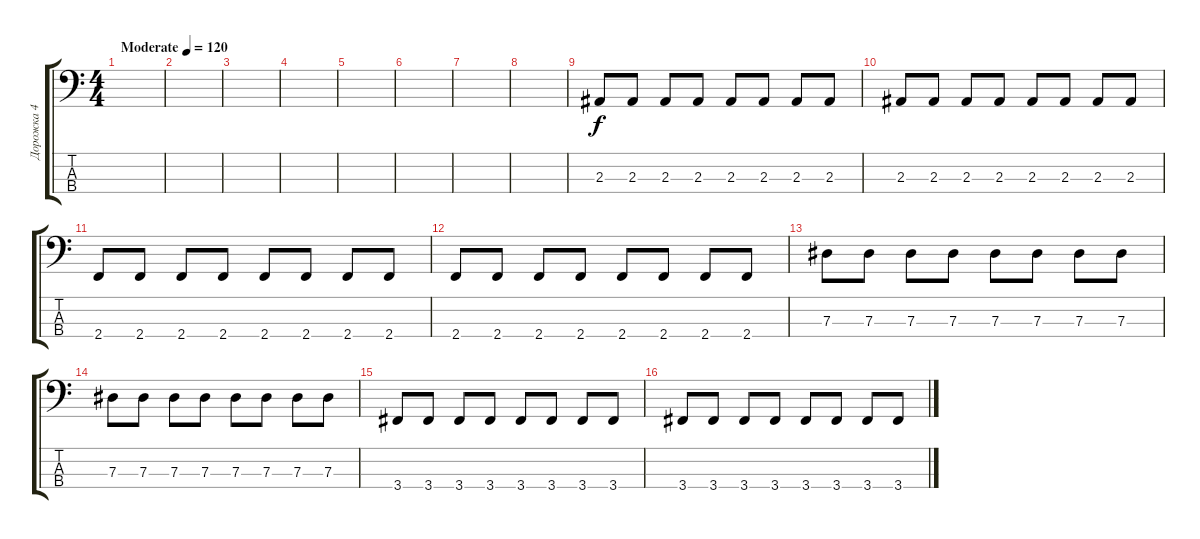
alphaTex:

\track ("Дорожка 4" "Дорожка 4") {instrument electricbassfinger}
\staff {score tabs}
\tuning (Gb2 Db2 Ab1 Eb1) {hide}
\ts (4 4)
\tempo (120 "Moderate")
\clef f4
\ks c
|
|
|
|
|
|
|
|
2.3.8 2.3.8 2.3.8 2.3.8 2.3.8 2.3.8 2.3.8 2.3.8 |
2.3.8 2.3.8 2.3.8 2.3.8 2.3.8 2.3.8 2.3.8 2.3.8 |
2.4.8 2.4.8 2.4.8 2.4.8 2.4.8 2.4.8 2.4.8 2.4.8 |
2.4.8 2.4.8 2.4.8 2.4.8 2.4.8 2.4.8 2.4.8 2.4.8 |
7.3.8 7.3.8 7.3.8 7.3.8 7.3.8 7.3.8 7.3.8 7.3.8 |
7.3.8 7.3.8 7.3.8 7.3.8 7.3.8 7.3.8 7.3.8 7.3.8 |
3.4.8 3.4.8 3.4.8 3.4.8 3.4.8 3.4.8 3.4.8 3.4.8 |
3.4.8 3.4.8 3.4.8 3.4.8 3.4.8 3.4.8 3.4.8 3.4.8
